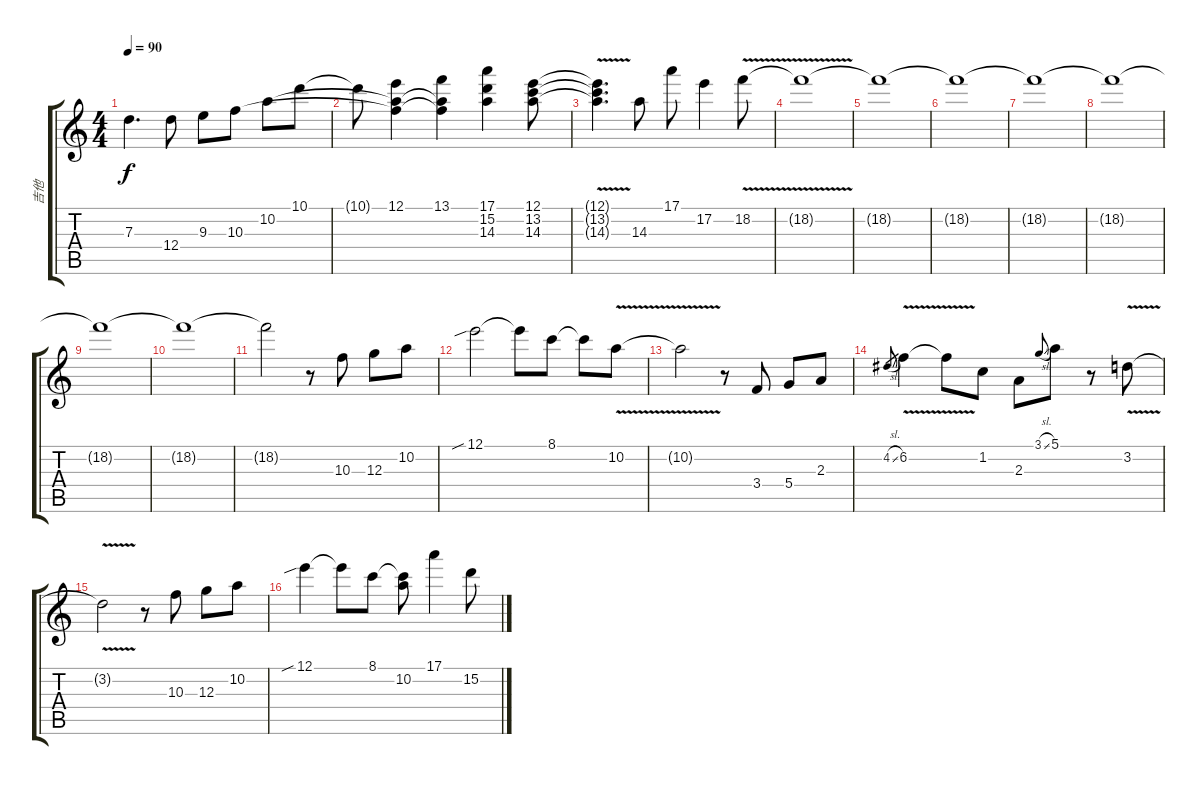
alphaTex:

\track ("吉他" "吉他") {instrument distortionguitar}
\staff {score tabs}
\tuning (E4 B3 G3 D3 A2 E2) {hide}
\ts (4 4)
\tempo 90
\clef g2
\ks c
7.3{t}.4{d dy f} 12.4.8 9.3.8 10.3.8 10.2.8 10.1.8 |
10.1{t}.8 (12.1 10.2{t} 10.3{t}).4 (13.1 10.2{t} 10.3{t}).4 (17.1 15.2 14.3).4 (12.1 13.2 14.3).8 |
(12.1{v t} 13.2{t} 14.3{t}).4{d} 14.3.8 17.1.8 17.2.4 18.2{v}.8 |
18.2{t}.1 |
18.2{t}.1 |
18.2{t}.1 |
18.2{t}.1 |
18.2{t}.1 |
18.2{t}.1 |
18.2{t}.1 |
18.2{t}.2 r.8 10.3.8 12.3.8 10.2.8 |
12.1{sib}.2 12.1{t}.8 8.1.8 8.1{t}.8 10.2{v}.8 |
10.2{t}.2 r.8 3.4.8 5.4.8 2.3.8 |
4.2{sl}.8{gr} 6.2{v}.4 6.2{t}.8 1.2.8 2.3.8 3.1{sl}.8{gr onbeat} 5.1.8 r.8 3.2{v}.8 |
3.2{t}.2 r.8 10.3.8 12.3.8 10.2.8 |
12.1{sib}.4 12.1{t}.8 8.1.8 (8.1{t} 10.2).8 17.1.4 15.2.8
